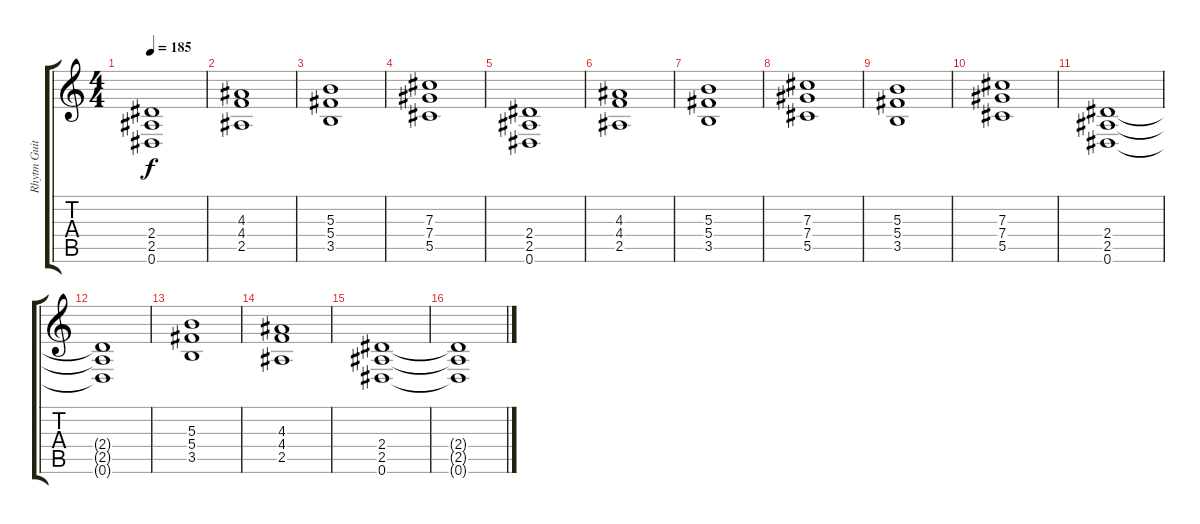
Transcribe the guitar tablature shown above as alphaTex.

\track ("Rhytm Guitar" "Rhytm Guit") {instrument distortionguitar}
\staff {score tabs}
\tuning (Eb4 Bb3 Gb3 Db3 Ab2 Eb2) {hide}
\ts (4 4)
\tempo 185
\clef g2
\ks c
(2.4 2.5 0.6).1{dy f} |
(4.3 4.4 2.5).1 |
(5.3 5.4 3.5).1 |
(7.3 7.4 5.5).1 |
(2.4 2.5 0.6).1 |
(4.3 4.4 2.5).1 |
(5.3 5.4 3.5).1 |
(7.3 7.4 5.5).1 |
(5.3 5.4 3.5).1 |
(7.3 7.4 5.5).1 |
(2.4 2.5 0.6).1 |
(2.4{t} 2.5{t} 0.6{t}).1 |
(5.3 5.4 3.5).1 |
(4.3 4.4 2.5).1 |
(2.4 2.5 0.6).1 |
(2.4{t} 2.5{t} 0.6{t}).1
